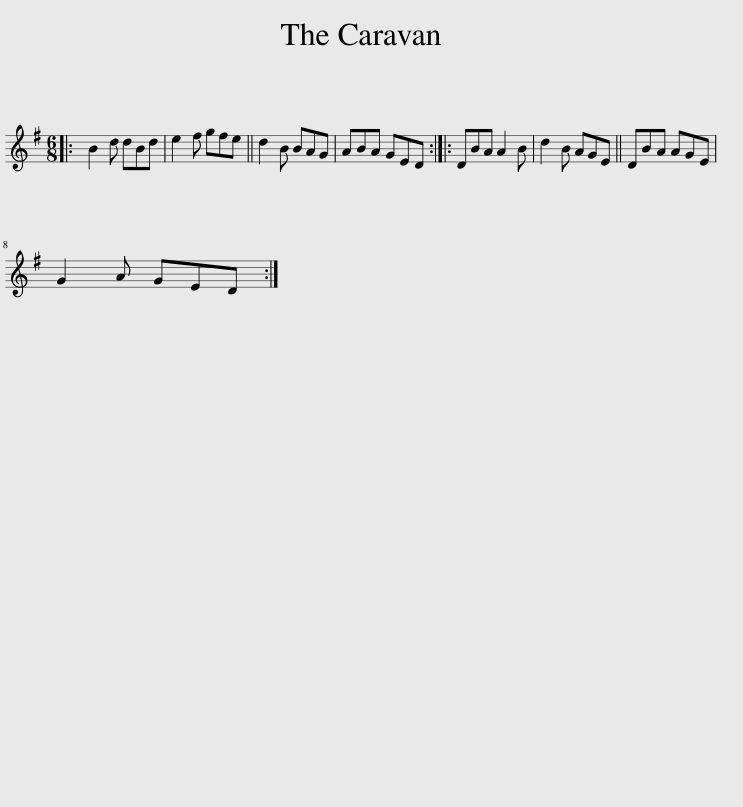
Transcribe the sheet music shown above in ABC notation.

X:1
L:1/8
M:6/8
I:linebreak $
K:G
V:1 treble
V:1
|: B2 d dBd | e2 f gfe || d2 B BAG | ABA GED :: DBA A2 B | %5
 d2 B AGE || DBA AGE |$ G2 A GED :| %8
